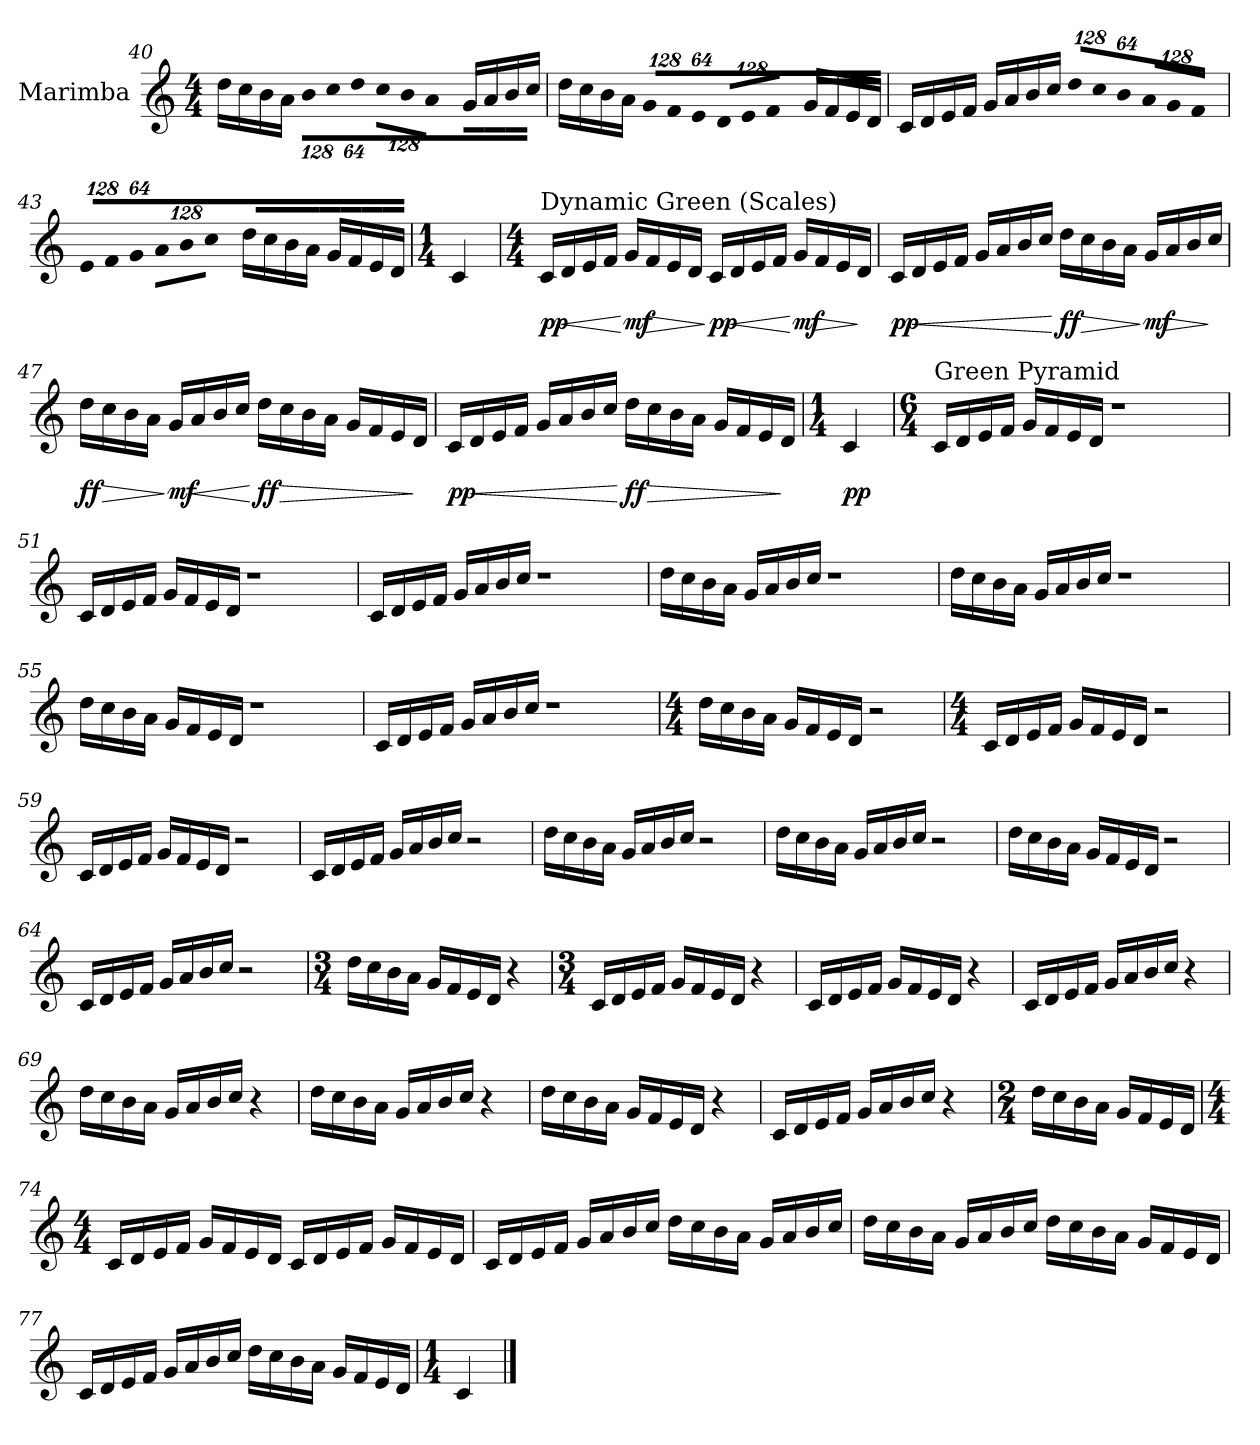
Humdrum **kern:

**kern	**dynam
*part1	*part1
*staff1	*staff1
*I"Marimba	*
*I'Mar.	*
*clefG2	*
*k[]	*
*M4/4	*
=40	=40
16ddi\LL	.
16cci\	.
16bi\	.
16ai\JJ	.
*Xbrackettup	*
!LO:N:vis=8	!
1024%85bi\L	.
!LO:N:vis=8	!
1024%85cci\	.
!LO:N:vis=8	!
512%43ddi\J	.
!LO:N:vis=8	!
1024%85cci\L	.
!LO:N:vis=8	!
1024%85bi\	.
!LO:N:vis=8	!
512%43ai\J	.
16gi/LL	.
16ai/	.
16bi/	.
16cci/JJ	.
=41	=41
16ddi\LL	.
16cci\	.
16bi\	.
16ai\JJ	.
!LO:N:vis=8	!
1024%85gi/L	.
!LO:N:vis=8	!
1024%85fi/	.
!LO:N:vis=8	!
512%43ei/J	.
!LO:N:vis=8	!
1024%85di/L	.
!LO:N:vis=8	!
1024%85ei/	.
!LO:N:vis=8	!
512%43fi/J	.
16gi/LL	.
16fi/	.
16ei/	.
16di/JJ	.
=42	=42
16ci/LL	.
16di/	.
16ei/	.
16fi/JJ	.
16gi/LL	.
16ai/	.
16bi/	.
16cci/JJ	.
!LO:N:vis=8	!
1024%85ddi\L	.
!LO:N:vis=8	!
1024%85cci\	.
!LO:N:vis=8	!
512%43bi\J	.
!LO:N:vis=8	!
1024%85ai/L	.
!LO:N:vis=8	!
1024%85gi/	.
!LO:N:vis=8	!
512%43fi/J	.
=43	=43
!LO:N:vis=8	!
1024%85ei/L	.
!LO:N:vis=8	!
1024%85fi/	.
!LO:N:vis=8	!
512%43gi/J	.
!LO:N:vis=8	!
1024%85ai\L	.
!LO:N:vis=8	!
1024%85bi\	.
!LO:N:vis=8	!
512%43cci\J	.
16ddi\LL	.
16cci\	.
16bi\	.
16ai\JJ	.
16gi/LL	.
16fi/	.
16ei/	.
16di/JJ	.
=44	=44
*M1/4	*
4ci/	.
!!LO:LB:g=z
=45	=45
*M4/4	*
!LO:TX:a:t=Dynamic Green (Scales)	!
16ci/LL	pp
!	!LO:HP:b
16di/	<
16ei/	.
16fi/JJ	.
16gi/LL	[ mf
!	!LO:HP:b
16fi/	>
16ei/	.
16di/JJ	.
16ci/LL	] pp
!	!LO:HP:b
16di/	<
16ei/	.
16fi/JJ	.
16gi/LL	[ mf
!	!LO:HP:b
16fi/	>
16ei/	.
16di/JJ	]
=46	=46
16ci/LL	pp
!	!LO:HP:b
16di/	<
16ei/	.
16fi/JJ	.
16gi/LL	.
16ai/	.
16bi/	.
16cci/JJ	.
16ddi\LL	[ ff
!	!LO:HP:b
16cci\	>
16bi\	.
16ai\JJ	.
16gi/LL	] mf
!	!LO:HP:b
16ai/	>
16bi/	.
16cci/JJ	]
=47	=47
16ddi\LL	ff
!	!LO:HP:b
16cci\	>
16bi\	.
16ai\JJ	.
16gi/LL	] mf
!	!LO:HP:b
16ai/	<
16bi/	.
16cci/JJ	.
16ddi\LL	[ ff
!	!LO:HP:b
16cci\	>
16bi\	.
16ai\JJ	.
16gi/LL	.
16fi/	.
16ei/	.
16di/JJ	]
=48	=48
16ci/LL	pp
!	!LO:HP:b
16di/	<
16ei/	.
16fi/JJ	.
16gi/LL	.
16ai/	.
16bi/	.
16cci/JJ	.
16ddi\LL	[ ff
!	!LO:HP:b
16cci\	>
16bi\	.
16ai\JJ	.
16gi/LL	.
16fi/	.
16ei/	.
16di/JJ	]
=49	=49
*M1/4	*
4ci/	pp
!!LO:LB:g=z
=50	=50
*M6/4	*
!LO:TX:a:t=Green Pyramid	!
16ci/LL	.
16di/	.
16ei/	.
16fi/JJ	.
16gi/LL	.
16fi/	.
16ei/	.
16di/JJ	.
1r	.
=51	=51
16ci/LL	.
16di/	.
16ei/	.
16fi/JJ	.
16gi/LL	.
16fi/	.
16ei/	.
16di/JJ	.
1r	.
=52	=52
16ci/LL	.
16di/	.
16ei/	.
16fi/JJ	.
16gi/LL	.
16ai/	.
16bi/	.
16cci/JJ	.
1r	.
=53	=53
16ddi\LL	.
16cci\	.
16bi\	.
16ai\JJ	.
16gi/LL	.
16ai/	.
16bi/	.
16cci/JJ	.
1r	.
=54	=54
16ddi\LL	.
16cci\	.
16bi\	.
16ai\JJ	.
16gi/LL	.
16ai/	.
16bi/	.
16cci/JJ	.
1r	.
=55	=55
16ddi\LL	.
16cci\	.
16bi\	.
16ai\JJ	.
16gi/LL	.
16fi/	.
16ei/	.
16di/JJ	.
1r	.
=56	=56
16ci/LL	.
16di/	.
16ei/	.
16fi/JJ	.
16gi/LL	.
16ai/	.
16bi/	.
16cci/JJ	.
1r	.
=57	=57
*M4/4	*
16ddi\LL	.
16cci\	.
16bi\	.
16ai\JJ	.
16gi/LL	.
16fi/	.
16ei/	.
16di/JJ	.
2r	.
!!LO:LB:g=z
=58	=58
*M4/4	*
16ci/LL	.
16di/	.
16ei/	.
16fi/JJ	.
16gi/LL	.
16fi/	.
16ei/	.
16di/JJ	.
2r	.
=59	=59
16ci/LL	.
16di/	.
16ei/	.
16fi/JJ	.
16gi/LL	.
16fi/	.
16ei/	.
16di/JJ	.
2r	.
=60	=60
16ci/LL	.
16di/	.
16ei/	.
16fi/JJ	.
16gi/LL	.
16ai/	.
16bi/	.
16cci/JJ	.
2r	.
=61	=61
16ddi\LL	.
16cci\	.
16bi\	.
16ai\JJ	.
16gi/LL	.
16ai/	.
16bi/	.
16cci/JJ	.
2r	.
=62	=62
16ddi\LL	.
16cci\	.
16bi\	.
16ai\JJ	.
16gi/LL	.
16ai/	.
16bi/	.
16cci/JJ	.
2r	.
=63	=63
16ddi\LL	.
16cci\	.
16bi\	.
16ai\JJ	.
16gi/LL	.
16fi/	.
16ei/	.
16di/JJ	.
2r	.
=64	=64
16ci/LL	.
16di/	.
16ei/	.
16fi/JJ	.
16gi/LL	.
16ai/	.
16bi/	.
16cci/JJ	.
2r	.
=65	=65
*M3/4	*
16ddi\LL	.
16cci\	.
16bi\	.
16ai\JJ	.
16gi/LL	.
16fi/	.
16ei/	.
16di/JJ	.
4r	.
!!LO:LB:g=z
=66	=66
*M3/4	*
16ci/LL	.
16di/	.
16ei/	.
16fi/JJ	.
16gi/LL	.
16fi/	.
16ei/	.
16di/JJ	.
4r	.
=67	=67
16ci/LL	.
16di/	.
16ei/	.
16fi/JJ	.
16gi/LL	.
16fi/	.
16ei/	.
16di/JJ	.
4r	.
=68	=68
16ci/LL	.
16di/	.
16ei/	.
16fi/JJ	.
16gi/LL	.
16ai/	.
16bi/	.
16cci/JJ	.
4r	.
=69	=69
16ddi\LL	.
16cci\	.
16bi\	.
16ai\JJ	.
16gi/LL	.
16ai/	.
16bi/	.
16cci/JJ	.
4r	.
=70	=70
16ddi\LL	.
16cci\	.
16bi\	.
16ai\JJ	.
16gi/LL	.
16ai/	.
16bi/	.
16cci/JJ	.
4r	.
=71	=71
16ddi\LL	.
16cci\	.
16bi\	.
16ai\JJ	.
16gi/LL	.
16fi/	.
16ei/	.
16di/JJ	.
4r	.
=72	=72
16ci/LL	.
16di/	.
16ei/	.
16fi/JJ	.
16gi/LL	.
16ai/	.
16bi/	.
16cci/JJ	.
4r	.
=73	=73
*M2/4	*
16ddi\LL	.
16cci\	.
16bi\	.
16ai\JJ	.
16gi/LL	.
16fi/	.
16ei/	.
16di/JJ	.
!!LO:LB:g=z
=74	=74
*M4/4	*
16ci/LL	.
16di/	.
16ei/	.
16fi/JJ	.
16gi/LL	.
16fi/	.
16ei/	.
16di/JJ	.
16ci/LL	.
16di/	.
16ei/	.
16fi/JJ	.
16gi/LL	.
16fi/	.
16ei/	.
16di/JJ	.
=75	=75
16ci/LL	.
16di/	.
16ei/	.
16fi/JJ	.
16gi/LL	.
16ai/	.
16bi/	.
16cci/JJ	.
16ddi\LL	.
16cci\	.
16bi\	.
16ai\JJ	.
16gi/LL	.
16ai/	.
16bi/	.
16cci/JJ	.
=76	=76
16ddi\LL	.
16cci\	.
16bi\	.
16ai\JJ	.
16gi/LL	.
16ai/	.
16bi/	.
16cci/JJ	.
16ddi\LL	.
16cci\	.
16bi\	.
16ai\JJ	.
16gi/LL	.
16fi/	.
16ei/	.
16di/JJ	.
=77	=77
16ci/LL	.
16di/	.
16ei/	.
16fi/JJ	.
16gi/LL	.
16ai/	.
16bi/	.
16cci/JJ	.
16ddi\LL	.
16cci\	.
16bi\	.
16ai\JJ	.
16gi/LL	.
16fi/	.
16ei/	.
16di/JJ	.
=78	=78
*M1/4	*
4ci/	.
==	==
*-	*-
